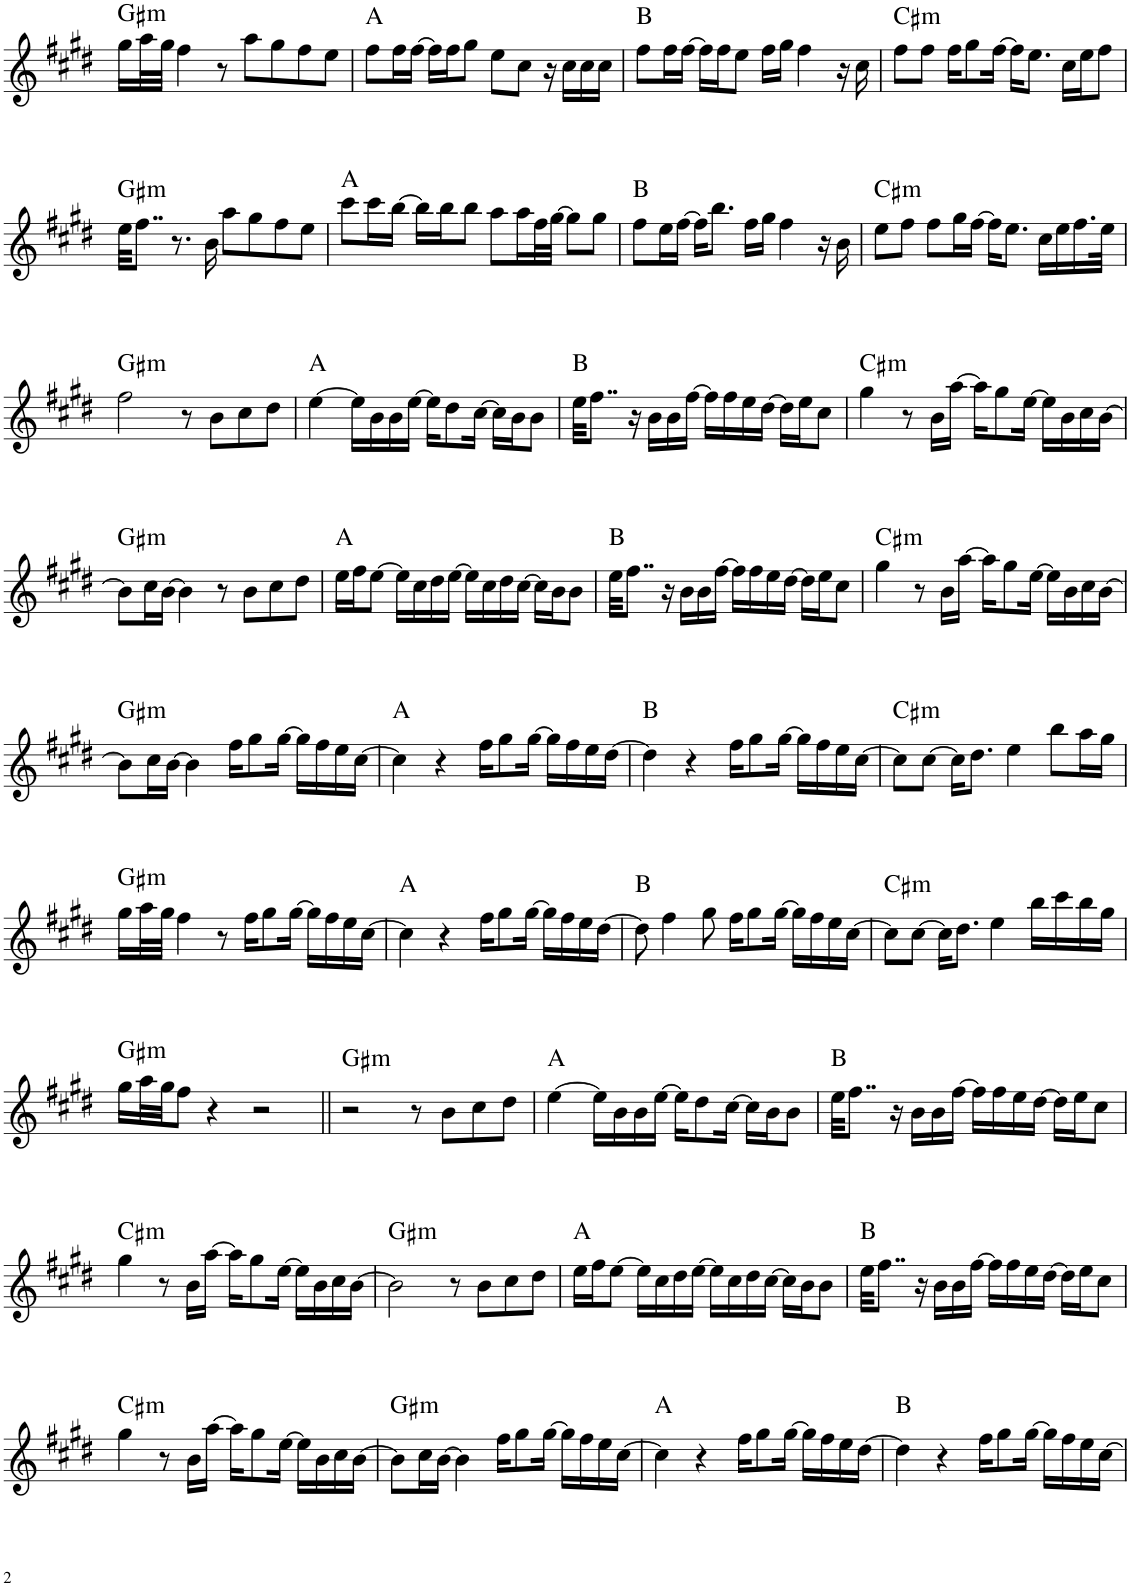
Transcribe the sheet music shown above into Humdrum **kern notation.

**kern	**harte
*part1	*part1
*staff1	*
*I"Piano	*
*I'Pno.	*
!!LO:PB:g=z
*clefG2	*
*k[f#c#g#d#]	*
*M4/4	*
=33	=33
!	!LO:H:kt=m
16gg#\LL	G#:min
32aa\L	.
32gg#\JJJ	.
4ff#\	.
8r	.
8aa\L	.
8gg#\	.
8ff#\	.
8ee\J	.
=34	=34
8ff#\L	A:maj
16ff#\L	.
[16ff#\JJ	.
16ff#\LL]	.
16ff#\J	.
8gg#\J	.
8ee\L	.
8cc#\J	.
16r	.
16cc#\LL	.
16cc#\	.
16cc#\JJ	.
=35	=35
8ff#\L	B:maj
16ff#\L	.
[16ff#\JJ	.
16ff#\LL]	.
16ff#\J	.
8ee\J	.
16ff#\LL	.
16gg#\JJ	.
4ff#\	.
16r	.
16cc#\	.
=36	=36
!	!LO:H:kt=m
8ff#\L	C#:min
8ff#\J	.
16ff#\KL	.
8gg#\	.
[16ff#\Jk	.
16ff#\KL]	.
8.ee\J	.
16cc#\LL	.
16ee\J	.
8ff#\J	.
!!LO:LB:g=z
=37	=37
!	!LO:H:kt=m
32ee\KKL	G#:min
8..ff#\J	.
8.r	.
16b\	.
8aa\L	.
8gg#\	.
8ff#\	.
8ee\J	.
=38	=38
8ccc#\L	A:maj
16ccc#\L	.
[16bb\JJ	.
16bb\LL]	.
16bb\J	.
8bb\J	.
8aa\L	.
16aa\L	.
32ff#\L	.
[32gg#\JJJ	.
8gg#\L]	.
8gg#\J	.
=39	=39
8ff#\L	B:maj
16ee\L	.
[16ff#\JJ	.
16ff#\KL]	.
8.bb\J	.
16ff#\LL	.
16gg#\JJ	.
4ff#\	.
16r	.
16b\	.
=40	=40
!	!LO:H:kt=m
8ee\L	C#:min
8ff#\J	.
8ff#\L	.
16gg#\L	.
[16ff#\JJ	.
16ff#\KL]	.
8.ee\J	.
16cc#\LL	.
16ee\	.
16.ff#\	.
32ee\JJk	.
!!LO:LB:g=z
=41	=41
!	!LO:H:kt=m
2ff#\	G#:min
8r	.
8b\L	.
8cc#\	.
8dd#\J	.
=42	=42
[4ee\	A:maj
16ee\LL]	.
16b\	.
16b\	.
[16ee\JJ	.
16ee\KL]	.
8dd#\	.
[16cc#\Jk	.
16cc#\LL]	.
16b\J	.
8b\J	.
=43	=43
32ee\KKL	B:maj
8..ff#\J	.
16r	.
16b\LL	.
16b\	.
[16ff#\JJ	.
16ff#\LL]	.
16ff#\	.
16ee\	.
[16dd#\JJ	.
16dd#\LL]	.
16ee\J	.
8cc#\J	.
=44	=44
!	!LO:H:kt=m
4gg#\	C#:min
8r	.
16b\LL	.
[16aa\JJ	.
16aa\KL]	.
8gg#\	.
[16ee\Jk	.
16ee\LL]	.
16b\	.
16cc#\	.
[16b\JJ	.
!!LO:LB:g=z
=45	=45
!	!LO:H:kt=m
8b\L]	G#:min
16cc#\L	.
[16b\JJ	.
4b\]	.
8r	.
8b\L	.
8cc#\	.
8dd#\J	.
=46	=46
16ee\LL	A:maj
16ff#\J	.
[8ee\J	.
16ee\LL]	.
16cc#\	.
16dd#\	.
[16ee\JJ	.
16ee\LL]	.
16cc#\	.
16dd#\	.
[16cc#\JJ	.
16cc#\LL]	.
16b\J	.
8b\J	.
=47	=47
32ee\KKL	B:maj
8..ff#\J	.
16r	.
16b\LL	.
16b\	.
[16ff#\JJ	.
16ff#\LL]	.
16ff#\	.
16ee\	.
[16dd#\JJ	.
16dd#\LL]	.
16ee\J	.
8cc#\J	.
=48	=48
!	!LO:H:kt=m
4gg#\	C#:min
8r	.
16b\LL	.
[16aa\JJ	.
16aa\KL]	.
8gg#\	.
[16ee\Jk	.
16ee\LL]	.
16b\	.
16cc#\	.
[16b\JJ	.
!!LO:LB:g=z
=49	=49
!	!LO:H:kt=m
8b\L]	G#:min
16cc#\L	.
[16b\JJ	.
4b\]	.
16ff#\KL	.
8gg#\	.
[16gg#\Jk	.
16gg#\LL]	.
16ff#\	.
16ee\	.
[16cc#\JJ	.
=50	=50
4cc#\]	A:maj
4r	.
16ff#\KL	.
8gg#\	.
[16gg#\Jk	.
16gg#\LL]	.
16ff#\	.
16ee\	.
[16dd#\JJ	.
=51	=51
4dd#\]	B:maj
4r	.
16ff#\KL	.
8gg#\	.
[16gg#\Jk	.
16gg#\LL]	.
16ff#\	.
16ee\	.
[16cc#\JJ	.
=52	=52
!	!LO:H:kt=m
8cc#\L]	C#:min
[8cc#\J	.
16cc#\KL]	.
8.dd#\J	.
4ee\	.
8bb\L	.
16aa\L	.
16gg#\JJ	.
!!LO:LB:g=z
=53	=53
!	!LO:H:kt=m
16gg#\LL	G#:min
32aa\L	.
32gg#\JJJ	.
4ff#\	.
8r	.
16ff#\KL	.
8gg#\	.
[16gg#\Jk	.
16gg#\LL]	.
16ff#\	.
16ee\	.
[16cc#\JJ	.
=54	=54
4cc#\]	A:maj
4r	.
16ff#\KL	.
8gg#\	.
[16gg#\Jk	.
16gg#\LL]	.
16ff#\	.
16ee\	.
[16dd#\JJ	.
=55	=55
8dd#\]	B:maj
4ff#\	.
8gg#\	.
16ff#\KL	.
8gg#\	.
[16gg#\Jk	.
16gg#\LL]	.
16ff#\	.
16ee\	.
[16cc#\JJ	.
=56	=56
!	!LO:H:kt=m
8cc#\L]	C#:min
[8cc#\J	.
16cc#\KL]	.
8.dd#\J	.
4ee\	.
16bb\LL	.
16ccc#\	.
16bb\	.
16gg#\JJ	.
!!LO:LB:g=z
=57	=57
!	!LO:H:kt=m
16gg#\LL	G#:min
32aa\L	.
32gg#\JJ	.
8ff#\J	.
4r	.
2r	.
=58||	=58||
!	!LO:H:kt=m
2r	G#:min
8r	.
8b\L	.
8cc#\	.
8dd#\J	.
=59	=59
[4ee\	A:maj
16ee\LL]	.
16b\	.
16b\	.
[16ee\JJ	.
16ee\KL]	.
8dd#\	.
[16cc#\Jk	.
16cc#\LL]	.
16b\J	.
8b\J	.
=60	=60
32ee\KKL	B:maj
8..ff#\J	.
16r	.
16b\LL	.
16b\	.
[16ff#\JJ	.
16ff#\LL]	.
16ff#\	.
16ee\	.
[16dd#\JJ	.
16dd#\LL]	.
16ee\J	.
8cc#\J	.
!!LO:LB:g=z
=61	=61
!	!LO:H:kt=m
4gg#\	C#:min
8r	.
16b\LL	.
[16aa\JJ	.
16aa\KL]	.
8gg#\	.
[16ee\Jk	.
16ee\LL]	.
16b\	.
16cc#\	.
[16b\JJ	.
=62	=62
!	!LO:H:kt=m
2b\]	G#:min
8r	.
8b\L	.
8cc#\	.
8dd#\J	.
=63	=63
16ee\LL	A:maj
16ff#\J	.
[8ee\J	.
16ee\LL]	.
16cc#\	.
16dd#\	.
[16ee\JJ	.
16ee\LL]	.
16cc#\	.
16dd#\	.
[16cc#\JJ	.
16cc#\LL]	.
16b\J	.
8b\J	.
=64	=64
32ee\KKL	B:maj
8..ff#\J	.
16r	.
16b\LL	.
16b\	.
[16ff#\JJ	.
16ff#\LL]	.
16ff#\	.
16ee\	.
[16dd#\JJ	.
16dd#\LL]	.
16ee\J	.
8cc#\J	.
!!LO:LB:g=z
=65	=65
!	!LO:H:kt=m
4gg#\	C#:min
8r	.
16b\LL	.
[16aa\JJ	.
16aa\KL]	.
8gg#\	.
[16ee\Jk	.
16ee\LL]	.
16b\	.
16cc#\	.
[16b\JJ	.
=66	=66
!	!LO:H:kt=m
8b\L]	G#:min
16cc#\L	.
[16b\JJ	.
4b\]	.
16ff#\KL	.
8gg#\	.
[16gg#\Jk	.
16gg#\LL]	.
16ff#\	.
16ee\	.
[16cc#\JJ	.
=67	=67
4cc#\]	A:maj
4r	.
16ff#\KL	.
8gg#\	.
[16gg#\Jk	.
16gg#\LL]	.
16ff#\	.
16ee\	.
[16dd#\JJ	.
=68	=68
4dd#\]	B:maj
4r	.
16ff#\KL	.
8gg#\	.
[16gg#\Jk	.
16gg#\LL]	.
16ff#\	.
16ee\	.
[16cc#\JJ	.
=	=
*-	*-
